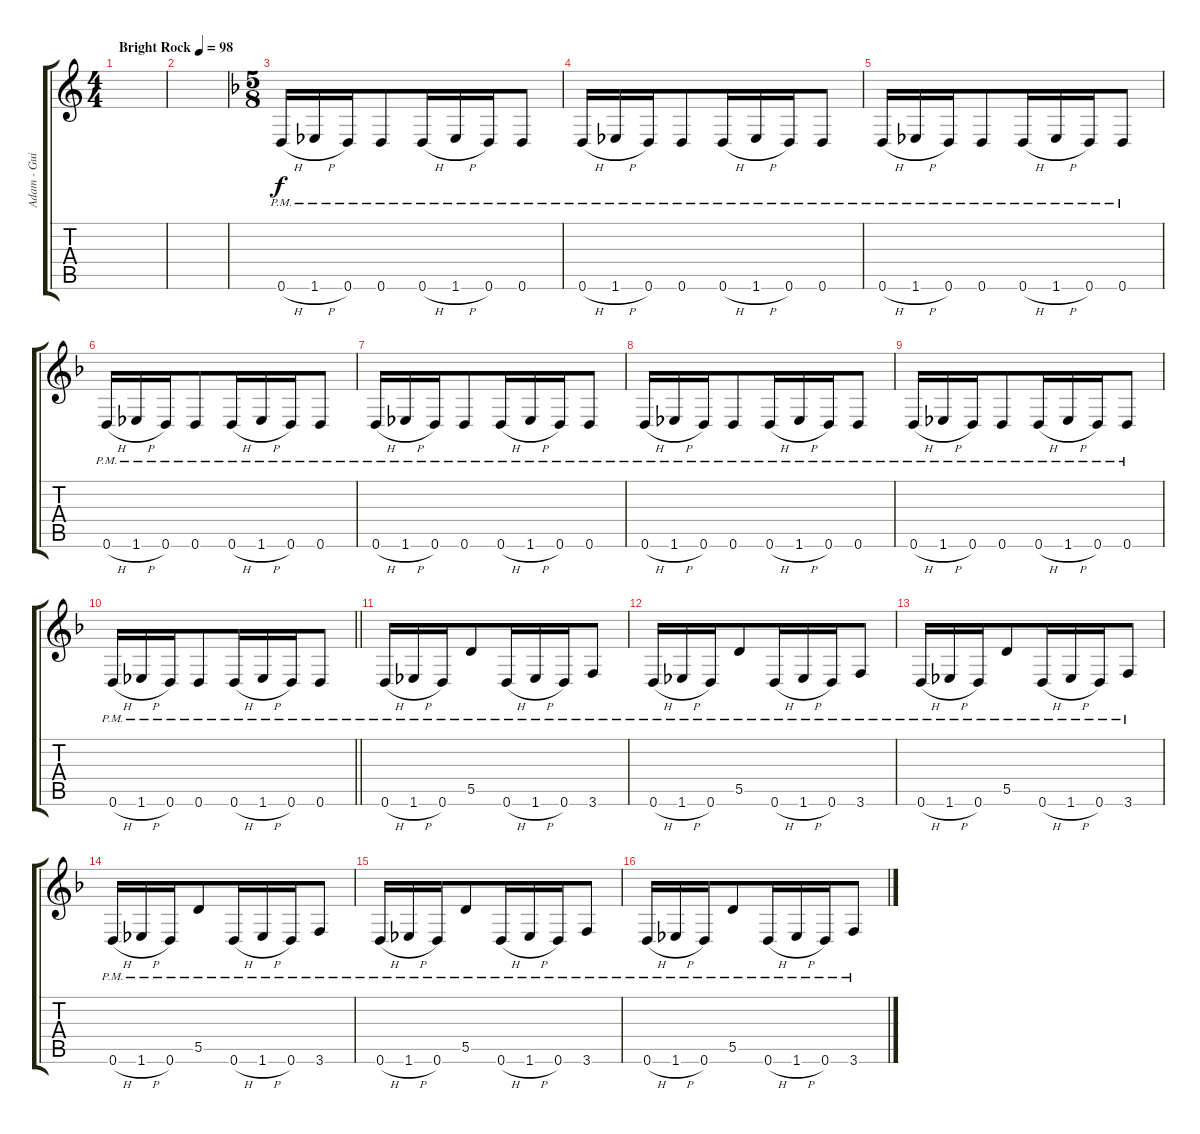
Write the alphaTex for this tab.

\track ("Adam - Guitar" "Adam - Gui") {instrument overdrivenguitar}
\staff {score tabs}
\tuning (E4 B3 G3 D3 A2 D2) {hide}
\ts (4 4)
\tempo (98 "Bright Rock")
\clef g2
\ks c
|
|
\ts (5 8)
\ks dminor
0.6{h pm}.16{volume 10} 1.6{h pm}.16{beam merge} 0.6{pm}.16 0.6{pm}.8 0.6{h pm}.16{beam merge} 1.6{h pm}.16 0.6{pm}.16{beam merge} 0.6{pm}.8 |
0.6{h pm}.16 1.6{h pm}.16{beam merge} 0.6{pm}.16 0.6{pm}.8 0.6{h pm}.16{beam merge} 1.6{h pm}.16 0.6{pm}.16{beam merge} 0.6{pm}.8 |
0.6{h pm}.16 1.6{h pm}.16{beam merge} 0.6{pm}.16 0.6{pm}.8 0.6{h pm}.16{beam merge} 1.6{h pm}.16 0.6{pm}.16{beam merge} 0.6{pm}.8 |
0.6{h pm}.16 1.6{h pm}.16{beam merge} 0.6{pm}.16 0.6{pm}.8 0.6{h pm}.16{beam merge} 1.6{h pm}.16 0.6{pm}.16{beam merge} 0.6{pm}.8 |
0.6{h pm}.16 1.6{h pm}.16{beam merge} 0.6{pm}.16 0.6{pm}.8 0.6{h pm}.16{beam merge} 1.6{h pm}.16 0.6{pm}.16{beam merge} 0.6{pm}.8 |
0.6{h pm}.16 1.6{h pm}.16{beam merge} 0.6{pm}.16 0.6{pm}.8 0.6{h pm}.16{beam merge} 1.6{h pm}.16 0.6{pm}.16{beam merge} 0.6{pm}.8 |
0.6{h pm}.16 1.6{h pm}.16{beam merge} 0.6{pm}.16 0.6{pm}.8 0.6{h pm}.16{beam merge} 1.6{h pm}.16 0.6{pm}.16{beam merge} 0.6{pm}.8 |
\barLineRight lightlight
0.6{h pm}.16 1.6{h pm}.16{beam merge} 0.6{pm}.16 0.6{pm}.8 0.6{h pm}.16{beam merge} 1.6{h pm}.16 0.6{pm}.16{beam merge} 0.6{pm}.8 |
0.6{h pm}.16 1.6{h pm}.16{beam merge} 0.6{pm}.16 5.5{pm}.8 0.6{h pm}.16{beam merge} 1.6{h pm}.16 0.6{pm}.16{beam merge} 3.6{pm}.8 |
0.6{h pm}.16 1.6{h pm}.16{beam merge} 0.6{pm}.16 5.5{pm}.8 0.6{h pm}.16{beam merge} 1.6{h pm}.16 0.6{pm}.16{beam merge} 3.6{pm}.8 |
0.6{h pm}.16 1.6{h pm}.16{beam merge} 0.6{pm}.16 5.5{pm}.8 0.6{h pm}.16{beam merge} 1.6{h pm}.16 0.6{pm}.16{beam merge} 3.6{pm}.8 |
0.6{h pm}.16 1.6{h pm}.16{beam merge} 0.6{pm}.16 5.5{pm}.8 0.6{h pm}.16{beam merge} 1.6{h pm}.16 0.6{pm}.16{beam merge} 3.6{pm}.8 |
0.6{h pm}.16 1.6{h pm}.16{beam merge} 0.6{pm}.16 5.5{pm}.8 0.6{h pm}.16{beam merge} 1.6{h pm}.16 0.6{pm}.16{beam merge} 3.6{pm}.8 |
0.6{h pm}.16 1.6{h pm}.16{beam merge} 0.6{pm}.16 5.5{pm}.8 0.6{h pm}.16{beam merge} 1.6{h pm}.16 0.6{pm}.16{beam merge} 3.6{pm}.8
